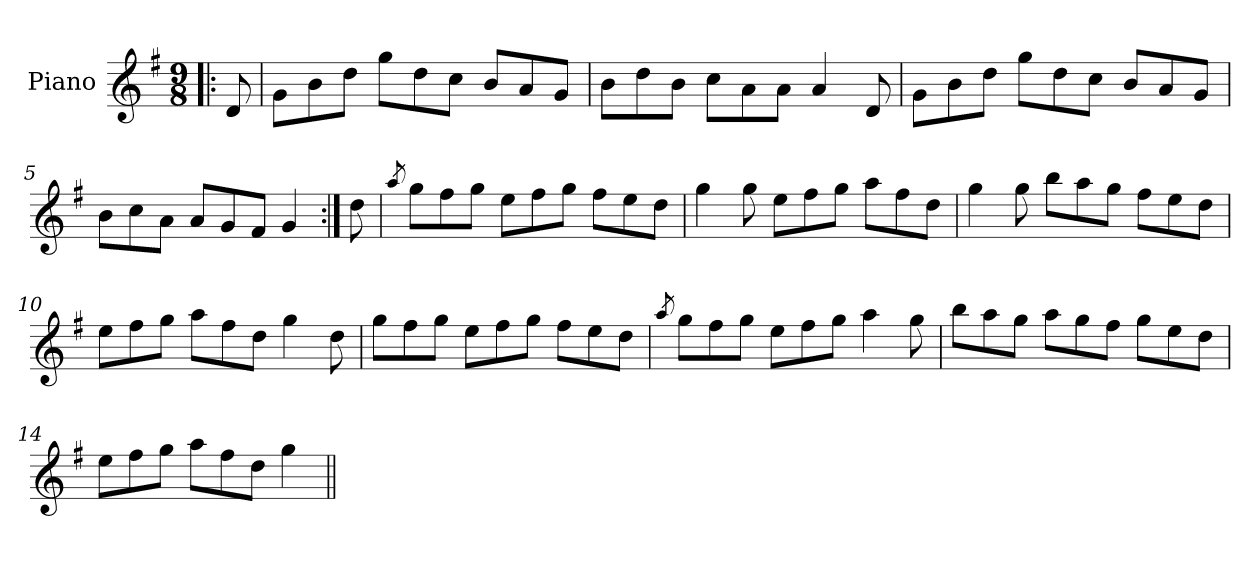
**kern
*part1
*staff1
*I"Piano
*I'Pno
*clefG2
*k[f#]
*G:
*M9/8
=1!|:
8d/
=2
8g\L
8b\
8dd\J
8gg\L
8dd\
8cc\J
8b/L
8a/
8g/J
=3
8b\L
8dd\
8b\J
8cc\L
8a\
8a\J
4a/
8d/
=4
8g\L
8b\
8dd\J
8gg\L
8dd\
8cc\J
8b/L
8a/
8g/J
!!LO:LB:g=z
=5
8b\L
8cc\
8a\J
8a/L
8g/
8f#/J
4g/
=6:|!
8dd\
=7
8qaa/
8gg\L
8ff#\
8gg\J
8ee\L
8ff#\
8gg\J
8ff#\L
8ee\
8dd\J
=8
4gg\
8gg\
8ee\L
8ff#\
8gg\J
8aa\L
8ff#\
8dd\J
=9
4gg\
8gg\
8bb\L
8aa\
8gg\J
8ff#\L
8ee\
8dd\J
!!LO:LB:g=z
=10
8ee\L
8ff#\
8gg\J
8aa\L
8ff#\
8dd\J
4gg\
8dd\
=11
8gg\L
8ff#\
8gg\J
8ee\L
8ff#\
8gg\J
8ff#\L
8ee\
8dd\J
=12
8qaa/
8gg\L
8ff#\
8gg\J
8ee\L
8ff#\
8gg\J
4aa\
8gg\
=13
8bb\L
8aa\
8gg\J
8aa\L
8gg\
8ff#\J
8gg\L
8ee\
8dd\J
!!LO:LB:g=z
=14
8ee\L
8ff#\
8gg\J
8aa\L
8ff#\
8dd\J
4gg\
=||
*-
